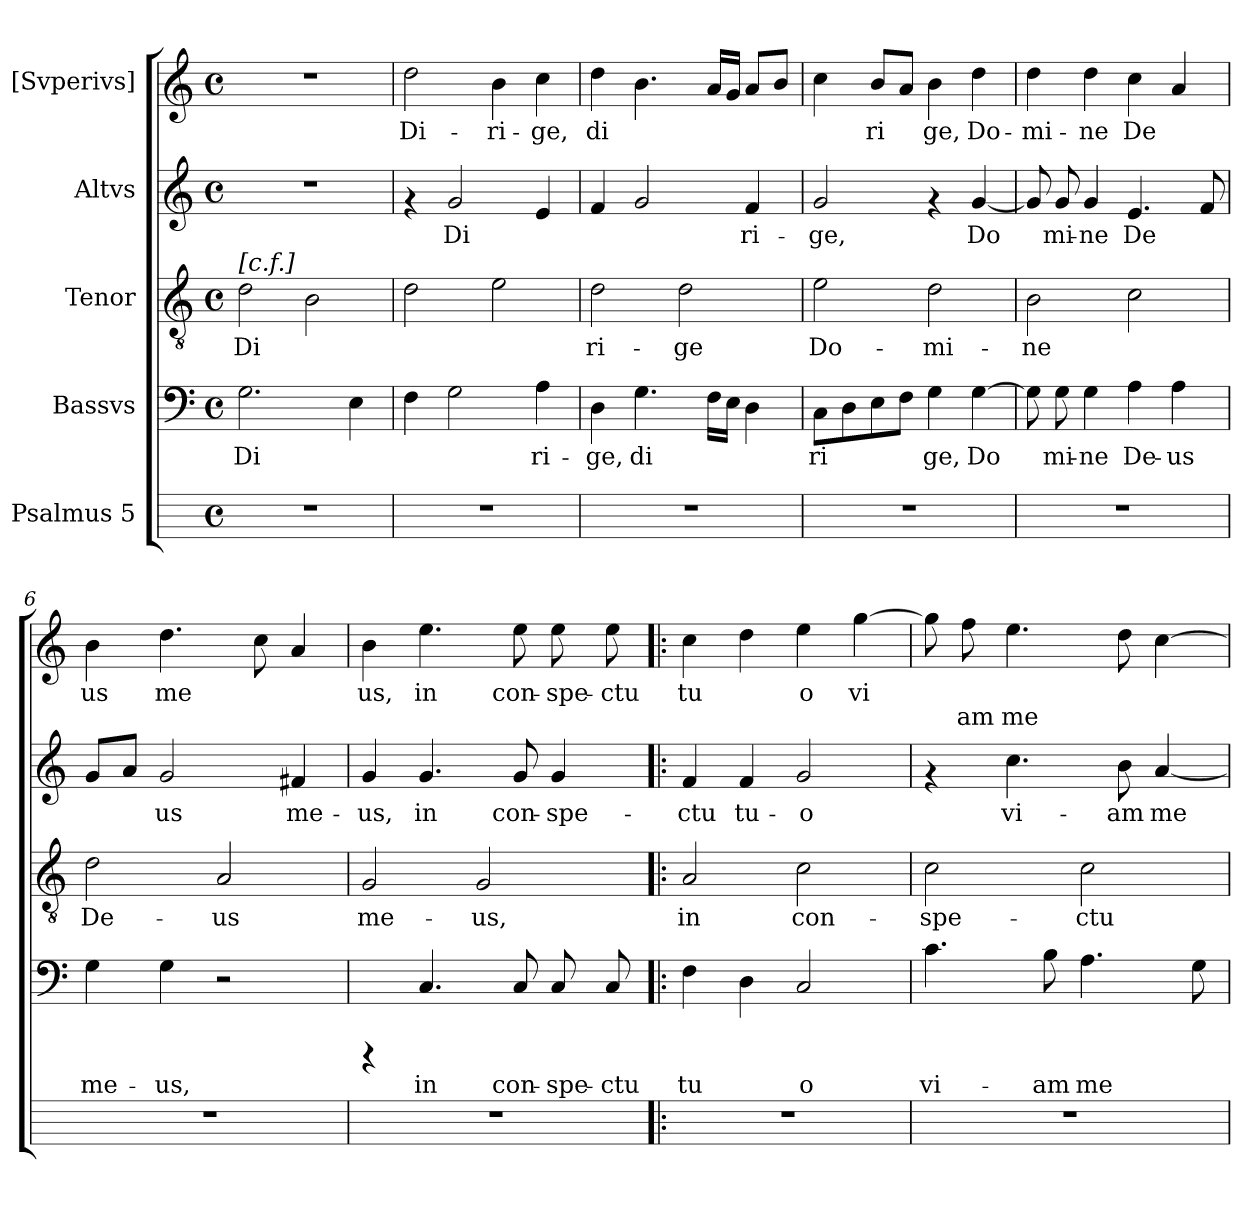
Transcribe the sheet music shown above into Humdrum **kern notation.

**kern	**kern	**text	**kern	**text	**kern	**text	**kern	**text	**text
*part5	*part4	*part4	*part3	*part3	*part2	*part2	*part1	*part1	*part1
*staff5	*staff4	*staff4	*staff3	*staff3	*staff2	*staff2	*staff1	*staff1	*staff1
*I"Psalmus  5	*I"Bassvs	*	*I"Tenor	*	*I"Altvs	*	*I"[Svperivs]	*	*
!!LO:PB:g=z
*stria5	*stria5	*	*stria5	*	*stria5	*	*stria5	*	*
*	*clefF4	*	*clefGv2	*	*clefG2	*	*clefG2	*	*
*k[]	*k[]	*	*k[]	*	*k[]	*	*k[]	*	*
*C:	*C:	*	*C:	*	*C:	*	*C:	*	*
*M4/4	*M4/4	*	*M4/4	*	*M4/4	*	*M4/4	*	*
*met(c)	*met(c)	*	*met(c)	*	*met(c)	*	*met(c)	*	*
=1	=1	=1	=1	=1	=1	=1	=1	=1	=1
!	!	!	!LO:TX:a:t=[c.f.]	!	!	!	!	!	!
!	!	!LO:LY:b:cj	!	!LO:LY:b:cj	!	!	!	!	!
1r	2.G\	Di-	2d\	Di-	1r	.	1r	.	.
!	!	!	!	!LO:LY:b:cj	!	!	!	!	!
.	.	.	2B\	--	.	.	.	.	.
!	!	!LO:LY:b:cj	!	!	!	!	!	!	!
.	4E\	--	.	.	.	.	.	.	.
=2	=2	=2	=2	=2	=2	=2	=2	=2	=2
!	!	!LO:LY:b:cj	!	!LO:LY:b:cj	!	!	!	!LO:LY:b:cj	!
1r	4F\	--	2d\	--	4rf	.	2dd\	Di-	.
!	!	!LO:LY:b:cj	!	!	!	!LO:LY:b:cj	!	!	!
.	2G\	--	.	.	2g/	Di-	.	.	.
!	!	!	!	!LO:LY:b:cj	!	!	!	!LO:LY:b:cj	!
.	.	.	2e\	--	.	.	4b\	-ri-	.
!	!	!LO:LY:b:cj	!	!	!	!LO:LY:b:cj	!	!LO:LY:b:cj	!
.	4A\	-ri-	.	.	4e/	--	4cc\	-ge,	.
=3	=3	=3	=3	=3	=3	=3	=3	=3	=3
!	!	!LO:LY:b:cj	!	!LO:LY:b:cj	!	!LO:LY:b:cj	!	!LO:LY:b:cj	!
1r	4D\	-ge,	2d\	-ri-	4f/	--	4dd\	di-	.
!	!	!LO:LY:b:cj	!	!	!	!LO:LY:b:cj	!	!LO:LY:b:cj	!
.	4.G\	di-	.	.	2g/	--	4.b\	--	.
!	!	!	!	!LO:LY:b:cj	!	!	!	!	!
.	.	.	2d\	-ge	.	.	.	.	.
!	!	!LO:LY:b:cj	!	!	!	!	!	!LO:LY:b:cj	!
.	16F\L	--	.	.	.	.	16a/L	--	.
!	!	!LO:LY:b:cj	!	!	!	!	!	!LO:LY:b:cj	!
.	16E\J	--	.	.	.	.	16g/J	--	.
!	!	!LO:LY:b:cj	!	!	!	!LO:LY:b:cj	!	!LO:LY:b:cj	!
.	4D\	--	.	.	4f/	-ri-	8a/L	--	.
!	!	!	!	!	!	!	!	!LO:LY:b:cj	!
.	.	.	.	.	.	.	8b/J	--	.
=4	=4	=4	=4	=4	=4	=4	=4	=4	=4
!	!	!LO:LY:b:cj	!	!LO:LY:b:cj	!	!LO:LY:b:cj	!	!LO:LY:b:cj	!
1r	8C\L	-ri-	2e\	Do-	2g/	-ge,	4cc\	--	.
!	!	!LO:LY:b:cj	!	!	!	!	!	!	!
.	8D\	--	.	.	.	.	.	.	.
!	!	!LO:LY:b:cj	!	!	!	!	!	!LO:LY:b:cj	!
.	8E\	--	.	.	.	.	8b/L	-ri-	.
!	!	!LO:LY:b:cj	!	!	!	!	!	!LO:LY:b:cj	!
.	8F\J	--	.	.	.	.	8a/J	--	.
!	!	!LO:LY:b:cj	!	!LO:LY:b:cj	!	!	!	!LO:LY:b:cj	!
.	4G\	-ge,	2d\	-mi-	4rf	.	4b\	-ge,	.
!	!	!LO:LY:b:cj	!	!	!	!LO:LY:b:cj	!	!LO:LY:b:cj	!
.	[>4G\	Do-	.	.	[<4g/	Do-	4dd\	Do-	.
=5	=5	=5	=5	=5	=5	=5	=5	=5	=5
!	!	!LO:LY:b:cj	!	!LO:LY:b:cj	!	!LO:LY:b:cj	!	!LO:LY:b:cj	!
1r	8G\]	--	2B\	-ne	8g/]	--	4dd\	-mi-	.
!	!	!LO:LY:b:cj	!	!	!	!LO:LY:b:cj	!	!	!
.	8G\	-mi-	.	.	8g/	-mi-	.	.	.
!	!	!LO:LY:b:cj	!	!	!	!LO:LY:b:cj	!	!LO:LY:b:cj	!
.	4G\	-ne	.	.	4g/	-ne	4dd\	-ne	.
!	!	!LO:LY:b:cj	!	!LO:LY:b:cj	!	!LO:LY:b:cj	!	!LO:LY:b:cj	!
.	4A\	De-	2c\	.	4.e/	De-	4cc\	De-	.
!	!	!LO:LY:b:cj	!	!	!	!	!	!LO:LY:b:cj	!
.	4A\	-us	.	.	.	.	4a/	--	.
!	!	!	!	!	!	!LO:LY:b:cj	!	!	!
.	.	.	.	.	8f/	--	.	.	.
=6	=6	=6	=6	=6	=6	=6	=6	=6	=6
!	!	!LO:LY:b:cj	!	!LO:LY:b:cj	!	!LO:LY:b:cj	!	!LO:LY:b:cj	!
1r	4G\	me-	2d\	De-	8g/L	--	4b\	-us	.
!	!	!	!	!	!	!LO:LY:b:cj	!	!	!
.	.	.	.	.	8a/J	--	.	.	.
!	!	!LO:LY:b:cj	!	!	!	!LO:LY:b:cj	!	!LO:LY:b:cj	!
.	4G\	-us,	.	.	2g/	-us	4.dd\	me-	.
!	!	!	!	!LO:LY:b:cj	!	!	!	!	!
.	2r	.	2A/	-us	.	.	.	.	.
!	!	!	!	!	!	!	!	!LO:LY:b:cj	!
.	.	.	.	.	.	.	8cc\	--	.
!	!	!	!	!	!	!LO:LY:b:cj	!	!LO:LY:b:cj	!
.	.	.	.	.	4f#/	me-	4a/	--	.
!!LO:LB:g=z
=7	=7	=7	=7	=7	=7	=7	=7	=7	=7
!	!	!	!	!LO:LY:b:cj	!	!LO:LY:b:cj	!	!LO:LY:b:cj	!
1r	4rCCC	.	2G/	me-	4g/	-us,	4b\	-us,	.
!	!	!LO:LY:b:cj	!	!	!	!LO:LY:b:cj	!	!LO:LY:b:cj	!
.	4.C/	in	.	.	4.g/	in	4.ee\	in	.
!	!	!	!	!LO:LY:b:cj	!	!	!	!	!
.	.	.	2G/	-us,	.	.	.	.	.
!	!	!LO:LY:b:cj	!	!	!	!LO:LY:b:cj	!	!LO:LY:b:cj	!
.	8C/	con-	.	.	8g/	con-	8ee\	con-	.
!	!	!LO:LY:b:cj	!	!	!	!LO:LY:b:cj	!	!LO:LY:b:cj	!
.	8C/	-spe-	.	.	4g/	-spe-	8ee\	-spe-	.
!	!	!LO:LY:b:cj	!	!	!	!	!	!LO:LY:b:cj	!
.	8C/	-ctu	.	.	.	.	8ee\	-ctu	.
=8!|:	=8!|:	=8!|:	=8!|:	=8!|:	=8!|:	=8!|:	=8!|:	=8!|:	=8!|:
!	!	!LO:LY:b:cj	!	!LO:LY:b:cj	!	!LO:LY:b:cj	!	!LO:LY:b:cj	!LO:LY:b:cj
1r	4F\	tu-	2A/	in	4f/	-ctu	4cc\	tu-	--
!	!	!LO:LY:b:cj	!	!	!	!LO:LY:b:cj	!	!LO:LY:b:cj	!LO:LY:b:cj
.	4D\	--	.	.	4f/	tu-	4dd\	--	--
!	!	!LO:LY:b:cj	!	!LO:LY:b:cj	!	!LO:LY:b:cj	!	!LO:LY:b:cj	!LO:LY:b:cj
.	2C/	-o	2c\	con-	2g/	-o	4ee\	-o	-
!	!	!	!	!	!	!	!	!LO:LY:b:cj	!LO:LY:b:cj
.	.	.	.	.	.	.	[>4gg\	-vi-	-
=9	=9	=9	=9	=9	=9	=9	=9	=9	=9
!	!	!LO:LY:b:cj	!	!LO:LY:b:cj	!	!	!	!LO:LY:b:cj	!LO:LY:b:cj
1r	4.c\	vi-	2c\	-spe-	4rf	.	8gg\]	-	--
!	!	!	!	!	!	!	!	!LO:LY:b:cj	!LO:LY:b:cj
.	.	.	.	.	.	.	8ff\	--	-am
!	!	!	!	!	!	!LO:LY:b:cj	!	!LO:LY:b:cj	!LO:LY:b:cj
.	.	.	.	.	4.cc\	vi-	4.ee\	-	-me-
!	!	!LO:LY:b:cj	!	!	!	!	!	!	!
.	8B\	-am	.	.	.	.	.	.	.
!	!	!LO:LY:b:cj	!	!LO:LY:b:cj	!	!	!	!	!
.	4.A\	me-	2c\	-ctu	.	.	.	.	.
!	!	!	!	!	!	!LO:LY:b:cj	!	!LO:LY:b:cj	!LO:LY:b:cj
.	.	.	.	.	8b\	-am	8dd\	--	--
!	!	!	!	!	!	!LO:LY:b:cj	!	!LO:LY:b:cj	!LO:LY:b:cj
.	.	.	.	.	[<4a/	me-	[>4cc\	--	--
!	!	!LO:LY:b:cj	!	!	!	!	!	!	!
.	8G\	--	.	.	.	.	.	.	.
=	=	=	=	=	=	=	=	=	=
*-	*-	*-	*-	*-	*-	*-	*-	*-	*-
